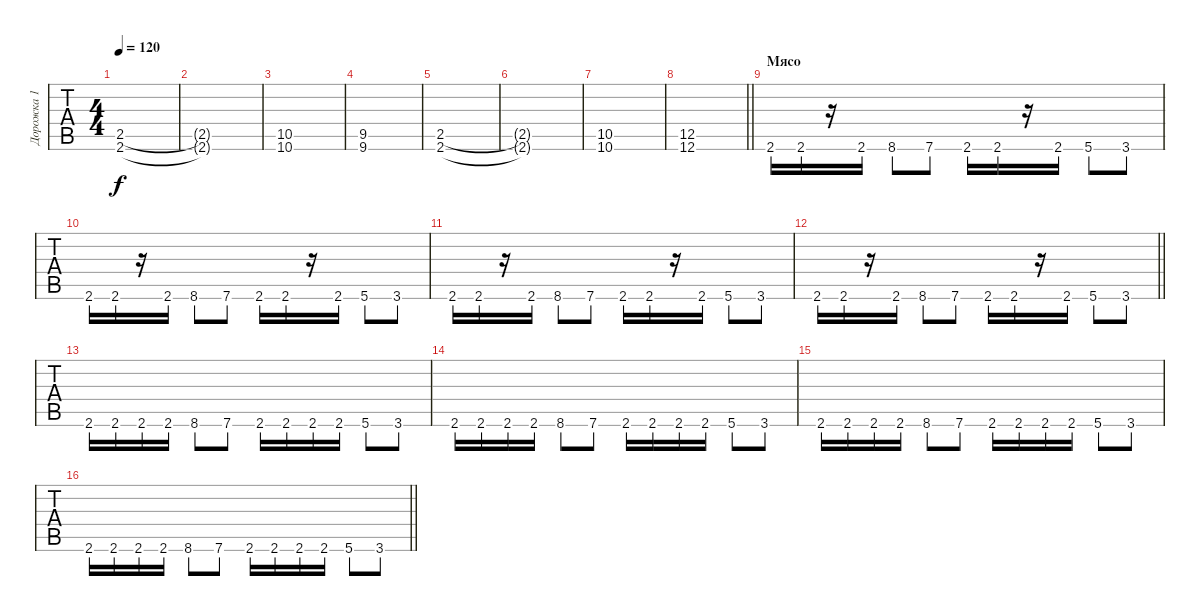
\track ("Дорожка 1" "Дорожка 1") {instrument acousticguitarsteel}
\staff {tabs}
\tuning (E4 B3 G3 D3 A2 D2) {hide}
\ts (4 4)
\section ("" "")
\tempo 120
\clef g2
\ks c
(2.5 2.6).1{dy f instrument distortionguitar} |
(2.5{t} 2.6{t}).1 |
(10.5 10.6).1 |
(9.5 9.6).1 |
(2.5 2.6).1 |
(2.5{t} 2.6{t}).1 |
(10.5 10.6).1 |
\barLineRight lightlight
(12.5 12.6).1 |
\section ("" "Мясо")
2.6.16 2.6.16 r.16 2.6.16 8.6.8 7.6.8 2.6.16 2.6.16 r.16 2.6.16 5.6.8 3.6.8 |
2.6.16 2.6.16 r.16 2.6.16 8.6.8 7.6.8 2.6.16 2.6.16 r.16 2.6.16 5.6.8 3.6.8 |
2.6.16 2.6.16 r.16 2.6.16 8.6.8 7.6.8 2.6.16 2.6.16 r.16 2.6.16 5.6.8 3.6.8 |
\barLineRight lightlight
2.6.16 2.6.16 r.16 2.6.16 8.6.8 7.6.8 2.6.16 2.6.16 r.16 2.6.16 5.6.8 3.6.8 |
\section ("" "")
2.6.16 2.6.16 2.6.16 2.6.16 8.6.8 7.6.8 2.6.16 2.6.16 2.6.16 2.6.16 5.6.8 3.6.8 |
2.6.16 2.6.16 2.6.16 2.6.16 8.6.8 7.6.8 2.6.16 2.6.16 2.6.16 2.6.16 5.6.8 3.6.8 |
2.6.16 2.6.16 2.6.16 2.6.16 8.6.8 7.6.8 2.6.16 2.6.16 2.6.16 2.6.16 5.6.8 3.6.8 |
\barLineRight lightlight
2.6.16 2.6.16 2.6.16 2.6.16 8.6.8 7.6.8 2.6.16 2.6.16 2.6.16 2.6.16 5.6.8 3.6.8
